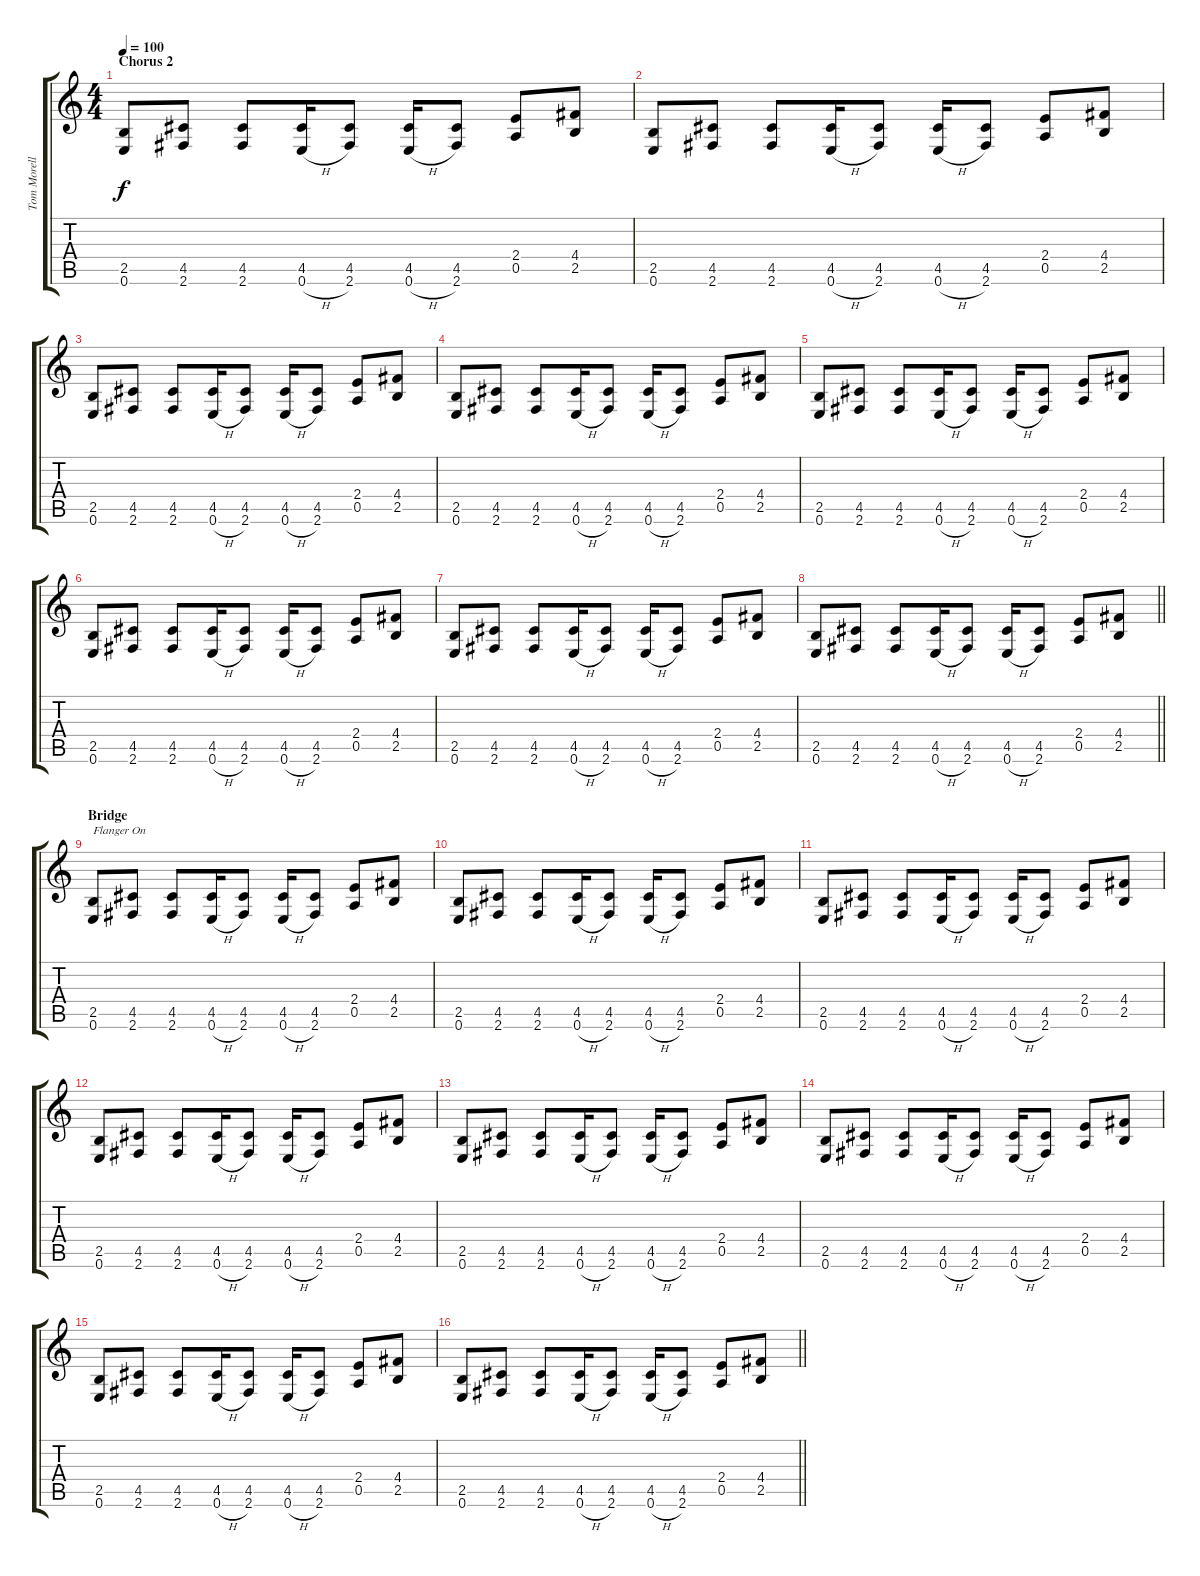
\track ("Tom Morello-Guitar" "Tom Morell") {instrument distortionguitar}
\staff {score tabs}
\tuning (E4 B3 G3 D3 A2 E2) {hide}
\ts (4 4)
\section ("" "Chorus 2")
\tempo 100
\clef g2
\ks c
(2.5 0.6).8{dy f volume 14} (4.5 2.6).8 (4.5 2.6).8 (4.5 0.6{h}).16 (4.5 2.6).8 (4.5 0.6{h}).16 (4.5 2.6).8 (2.4 0.5).8 (4.4 2.5).8 |
(2.5 0.6).8 (4.5 2.6).8 (4.5 2.6).8 (4.5 0.6{h}).16 (4.5 2.6).8 (4.5 0.6{h}).16 (4.5 2.6).8 (2.4 0.5).8 (4.4 2.5).8 |
(2.5 0.6).8 (4.5 2.6).8 (4.5 2.6).8 (4.5 0.6{h}).16 (4.5 2.6).8 (4.5 0.6{h}).16 (4.5 2.6).8 (2.4 0.5).8 (4.4 2.5).8 |
(2.5 0.6).8 (4.5 2.6).8 (4.5 2.6).8 (4.5 0.6{h}).16 (4.5 2.6).8 (4.5 0.6{h}).16 (4.5 2.6).8 (2.4 0.5).8 (4.4 2.5).8 |
(2.5 0.6).8 (4.5 2.6).8 (4.5 2.6).8 (4.5 0.6{h}).16 (4.5 2.6).8 (4.5 0.6{h}).16 (4.5 2.6).8 (2.4 0.5).8 (4.4 2.5).8 |
(2.5 0.6).8 (4.5 2.6).8 (4.5 2.6).8 (4.5 0.6{h}).16 (4.5 2.6).8 (4.5 0.6{h}).16 (4.5 2.6).8 (2.4 0.5).8 (4.4 2.5).8 |
(2.5 0.6).8 (4.5 2.6).8 (4.5 2.6).8 (4.5 0.6{h}).16 (4.5 2.6).8 (4.5 0.6{h}).16 (4.5 2.6).8 (2.4 0.5).8 (4.4 2.5).8 |
\barLineRight lightlight
(2.5 0.6).8 (4.5 2.6).8 (4.5 2.6).8 (4.5 0.6{h}).16 (4.5 2.6).8 (4.5 0.6{h}).16 (4.5 2.6).8 (2.4 0.5).8 (4.4 2.5).8 |
\section ("" "Bridge")
(2.5 0.6).8{txt "Flanger On"} (4.5 2.6).8 (4.5 2.6).8 (4.5 0.6{h}).16 (4.5 2.6).8 (4.5 0.6{h}).16 (4.5 2.6).8 (2.4 0.5).8 (4.4 2.5).8 |
(2.5 0.6).8 (4.5 2.6).8 (4.5 2.6).8 (4.5 0.6{h}).16 (4.5 2.6).8 (4.5 0.6{h}).16 (4.5 2.6).8 (2.4 0.5).8 (4.4 2.5).8 |
(2.5 0.6).8 (4.5 2.6).8 (4.5 2.6).8 (4.5 0.6{h}).16 (4.5 2.6).8 (4.5 0.6{h}).16 (4.5 2.6).8 (2.4 0.5).8 (4.4 2.5).8 |
(2.5 0.6).8 (4.5 2.6).8 (4.5 2.6).8 (4.5 0.6{h}).16 (4.5 2.6).8 (4.5 0.6{h}).16 (4.5 2.6).8 (2.4 0.5).8 (4.4 2.5).8 |
(2.5 0.6).8 (4.5 2.6).8 (4.5 2.6).8 (4.5 0.6{h}).16 (4.5 2.6).8 (4.5 0.6{h}).16 (4.5 2.6).8 (2.4 0.5).8 (4.4 2.5).8 |
(2.5 0.6).8 (4.5 2.6).8 (4.5 2.6).8 (4.5 0.6{h}).16 (4.5 2.6).8 (4.5 0.6{h}).16 (4.5 2.6).8 (2.4 0.5).8 (4.4 2.5).8 |
(2.5 0.6).8 (4.5 2.6).8 (4.5 2.6).8 (4.5 0.6{h}).16 (4.5 2.6).8 (4.5 0.6{h}).16 (4.5 2.6).8 (2.4 0.5).8 (4.4 2.5).8 |
\barLineRight lightlight
(2.5 0.6).8 (4.5 2.6).8 (4.5 2.6).8 (4.5 0.6{h}).16 (4.5 2.6).8 (4.5 0.6{h}).16 (4.5 2.6).8 (2.4 0.5).8 (4.4 2.5).8
